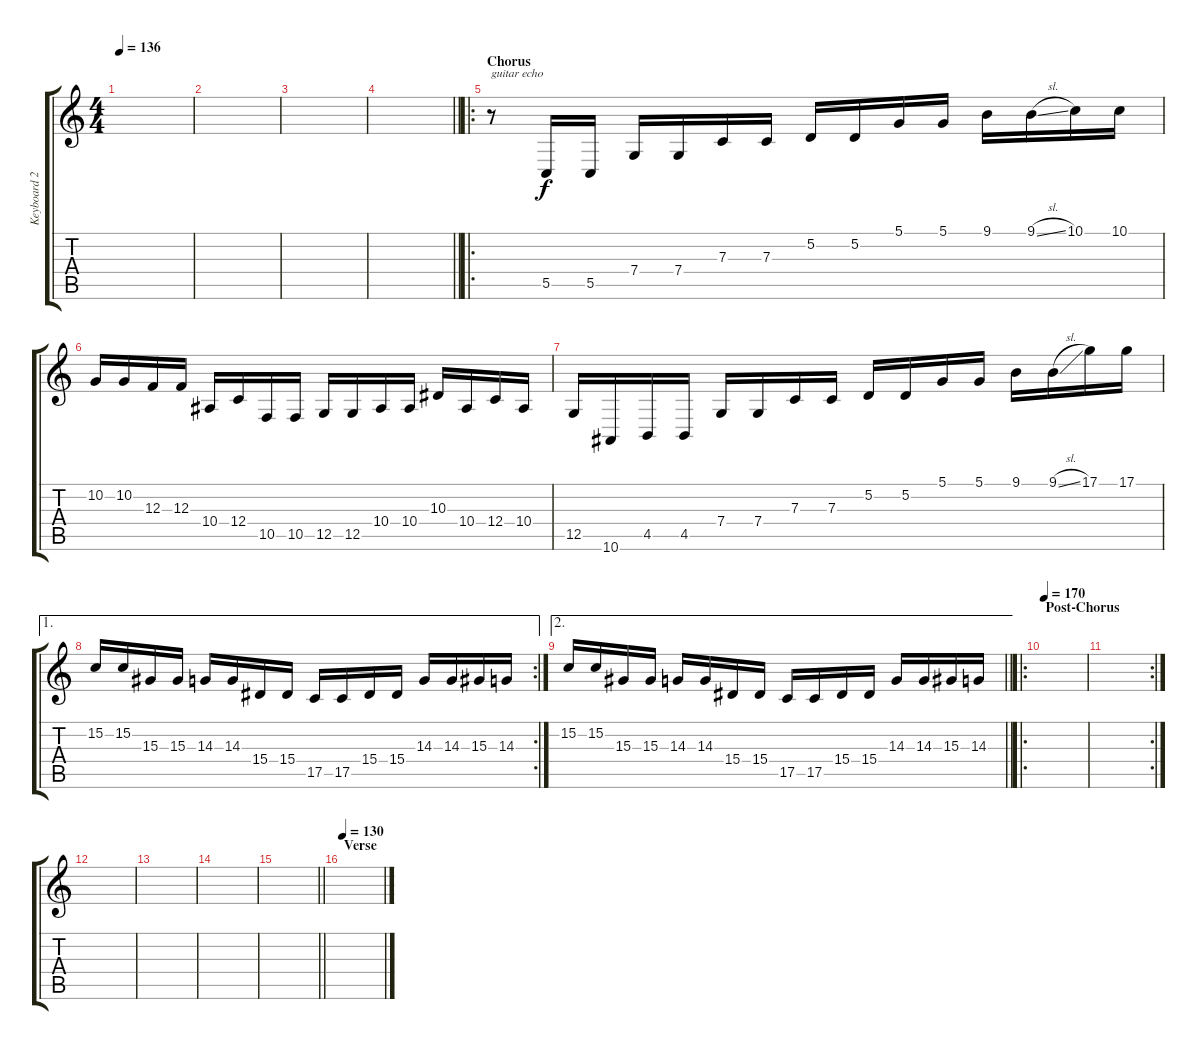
\track ("Keyboard 2 / FX" "Keyboard 2") {instrument vibraphone}
\staff {score tabs}
\tuning (D4 A3 F3 C3 G2 C2) {hide}
\ts (4 4)
\tempo 136
\clef g2
\ks c
|
|
|
\barLineRight lightlight
|
\ro
\section ("" "Chorus")
r.8{txt "guitar echo" volume 10 instrument overdrivenguitar} 5.5.16 5.5.16 7.4.16 7.4.16 7.3.16 7.3.16 5.2.16 5.2.16 5.1.16 5.1.16 9.1.16 9.1{sl}.16 10.1.16 10.1.16 |
10.2.16 10.2.16 12.3.16 12.3.16 10.4.16 12.4.16 10.5.16 10.5.16 12.5.16 12.5.16 10.4.16 10.4.16 10.3.16 10.4.16 12.4.16 10.4.16 |
12.5.16 10.6.16 4.5.16 4.5.16 7.4.16 7.4.16 7.3.16 7.3.16 5.2.16 5.2.16 5.1.16 5.1.16 9.1.16 9.1{sl}.16 17.1.16 17.1.16 |
\ae 1
\rc 2
15.2.16 15.2.16 15.3.16 15.3.16 14.3.16 14.3.16 15.4.16 15.4.16 17.5.16 17.5.16 15.4.16 15.4.16 14.3.16 14.3.16 15.3.16 14.3.16 |
\ae 2
\barLineRight lightlight
15.2.16 15.2.16 15.3.16 15.3.16 14.3.16 14.3.16 15.4.16 15.4.16 17.5.16 17.5.16 15.4.16 15.4.16 14.3.16 14.3.16 15.3.16 14.3.16 |
\ro
\section ("" "Post-Chorus")
\tempo 170
|
\rc 2
|
|
|
|
\barLineRight lightlight
|
\section ("" "Verse")
\tempo 130
